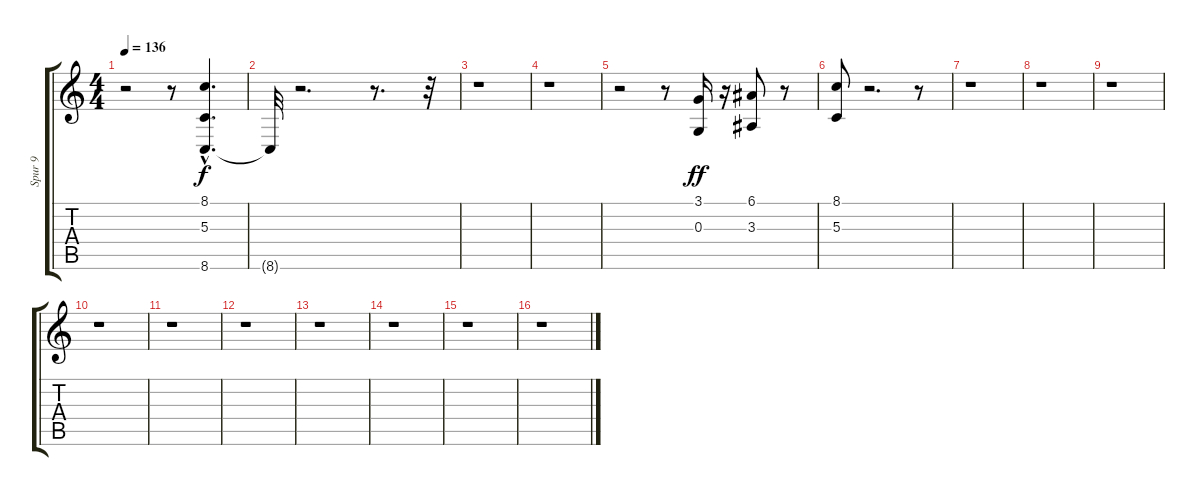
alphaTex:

\track ("Spur 9" "Spur 9") {instrument orchestrahit}
\staff {score tabs}
\tuning (E4 B3 G3 D3 A2 E2) {hide}
\ts (4 4)
\tempo 136
\clef g2
\ks c
r.2{dy f} r.8 (8.1{hac} 5.3{hac} 8.6{hac}).4{d} |
8.6{t}.32 r.2{d} r.8{d} r.32 |
r.1 |
r.1 |
r.2 r.8 (3.1 0.3).16{dy ff} r.16 (6.1 3.3).8 r.8 |
(8.1 5.3).8 r.2{d} r.8 |
r.1 |
r.1 |
r.1 |
r.1 |
r.1 |
r.1 |
r.1 |
r.1 |
r.1 |
r.1
